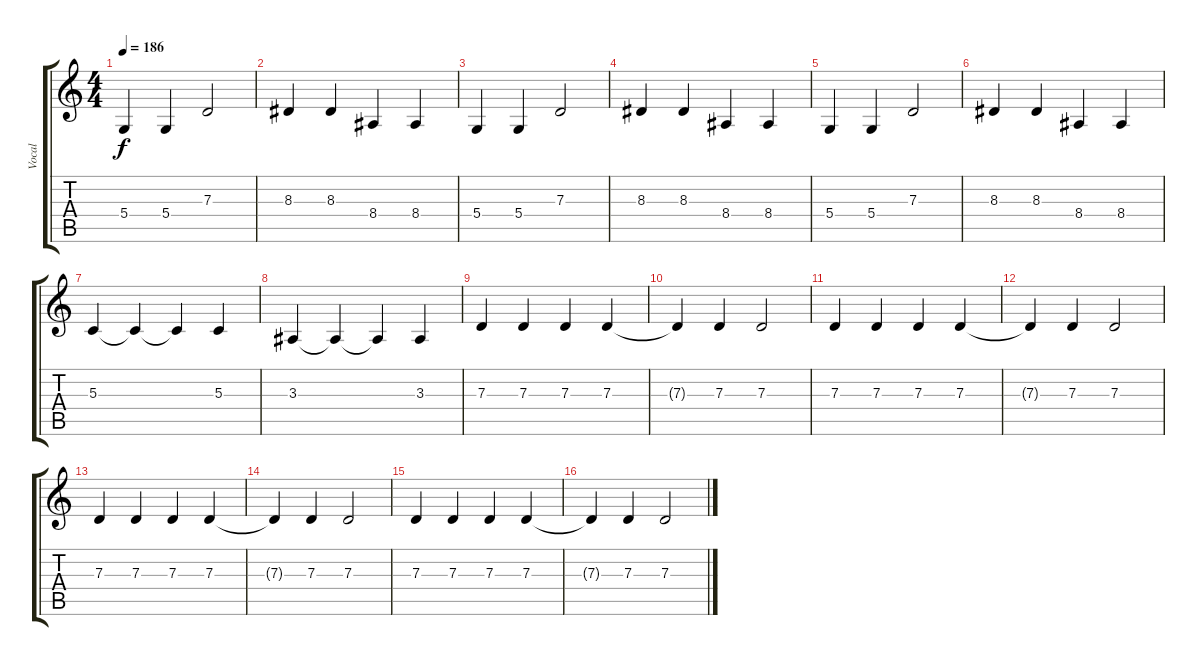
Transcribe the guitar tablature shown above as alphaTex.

\track ("Vocal" "Vocal") {instrument flute}
\staff {score tabs}
\tuning (E4 B3 G3 D3 A2 E2) {hide}
\ts (4 4)
\tempo 186
\clef g2
\ks c
5.4.4{dy f} 5.4.4 7.3.2 |
8.3.4 8.3.4 8.4.4 8.4.4 |
5.4.4 5.4.4 7.3.2 |
8.3.4 8.3.4 8.4.4 8.4.4 |
5.4.4 5.4.4 7.3.2 |
8.3.4 8.3.4 8.4.4 8.4.4 |
5.3.4 5.3{t}.4 5.3{t}.4 5.3.4 |
3.3.4 3.3{t}.4 3.3{t}.4 3.3.4 |
7.3.4 7.3.4 7.3.4 7.3.4 |
7.3{t}.4 7.3.4 7.3.2 |
7.3.4 7.3.4 7.3.4 7.3.4 |
7.3{t}.4 7.3.4 7.3.2 |
7.3.4 7.3.4 7.3.4 7.3.4 |
7.3{t}.4 7.3.4 7.3.2 |
7.3.4 7.3.4 7.3.4 7.3.4 |
7.3{t}.4 7.3.4 7.3.2
